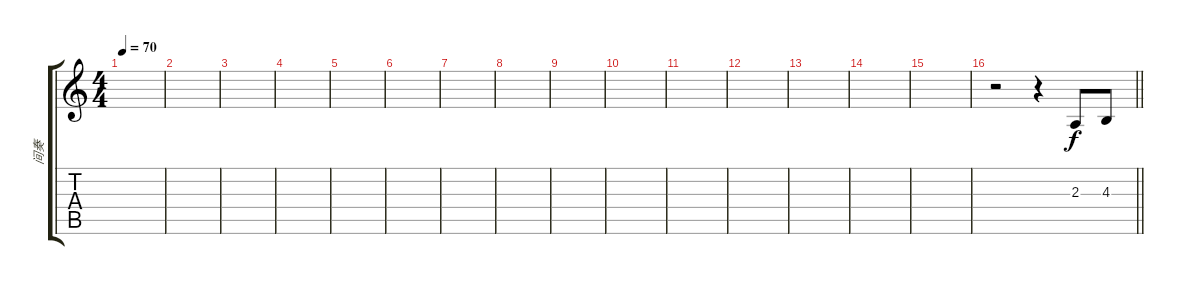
\track ("间奏" "间奏") {instrument stringensemble1}
\staff {score tabs}
\tuning (E4 B3 G3 D3 A2 E2) {hide}
\ts (4 4)
\tempo 70
\clef g2
\ks c
|
|
|
|
|
|
|
|
|
|
|
|
|
|
|
\barLineRight lightlight
r.2 r.4 2.3.8 4.3.8
